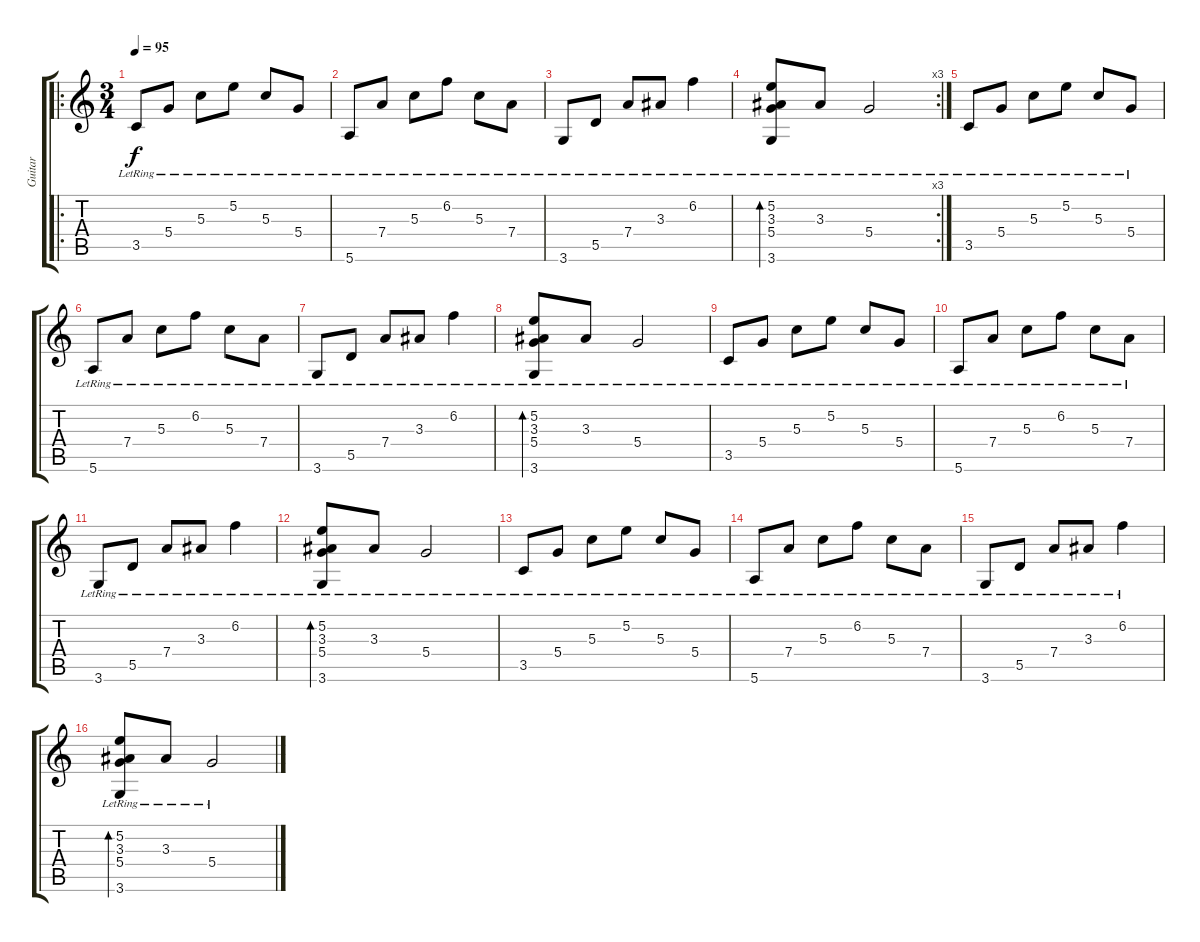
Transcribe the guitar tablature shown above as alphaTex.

\track ("Guitar" "Guitar") {instrument acousticguitarsteel}
\staff {score tabs}
\tuning (E4 B3 G3 D3 A2 E2) {hide}
\ro
\ts (3 4)
\tempo 95
\clef g2
\ks c
3.5{lr}.8{dy f instrument acousticguitarsteel} 5.4{lr}.8 5.3{lr}.8 5.2{lr}.8 5.3{lr}.8 5.4{lr}.8 |
5.6{lr}.8 7.4{lr}.8 5.3{lr}.8 6.2{lr}.8 5.3{lr}.8 7.4{lr}.8 |
3.6{lr}.8 5.5{lr}.8 7.4{lr}.8 3.3{lr}.8 6.2{lr}.4 |
\rc 3
(5.2{lr} 3.3{lr} 5.4{lr} 3.6{lr}).8{bd 120} 3.3{lr}.8 5.4{lr}.2 |
3.5{lr}.8 5.4{lr}.8 5.3{lr}.8 5.2{lr}.8 5.3{lr}.8 5.4{lr}.8 |
5.6{lr}.8 7.4{lr}.8 5.3{lr}.8 6.2{lr}.8 5.3{lr}.8 7.4{lr}.8 |
3.6{lr}.8 5.5{lr}.8 7.4{lr}.8 3.3{lr}.8 6.2{lr}.4 |
(5.2{lr} 3.3{lr} 5.4{lr} 3.6{lr}).8{bd 120} 3.3{lr}.8 5.4{lr}.2 |
3.5{lr}.8 5.4{lr}.8 5.3{lr}.8 5.2{lr}.8 5.3{lr}.8 5.4{lr}.8 |
5.6{lr}.8 7.4{lr}.8 5.3{lr}.8 6.2{lr}.8 5.3{lr}.8 7.4{lr}.8 |
3.6{lr}.8 5.5{lr}.8 7.4{lr}.8 3.3{lr}.8 6.2{lr}.4 |
(5.2{lr} 3.3{lr} 5.4{lr} 3.6{lr}).8{bd 120} 3.3{lr}.8 5.4{lr}.2 |
3.5{lr}.8 5.4{lr}.8 5.3{lr}.8 5.2{lr}.8 5.3{lr}.8 5.4{lr}.8 |
5.6{lr}.8 7.4{lr}.8 5.3{lr}.8 6.2{lr}.8 5.3{lr}.8 7.4{lr}.8 |
3.6{lr}.8 5.5{lr}.8 7.4{lr}.8 3.3{lr}.8 6.2{lr}.4 |
(5.2{lr} 3.3{lr} 5.4{lr} 3.6{lr}).8{bd 120} 3.3{lr}.8 5.4{lr}.2
